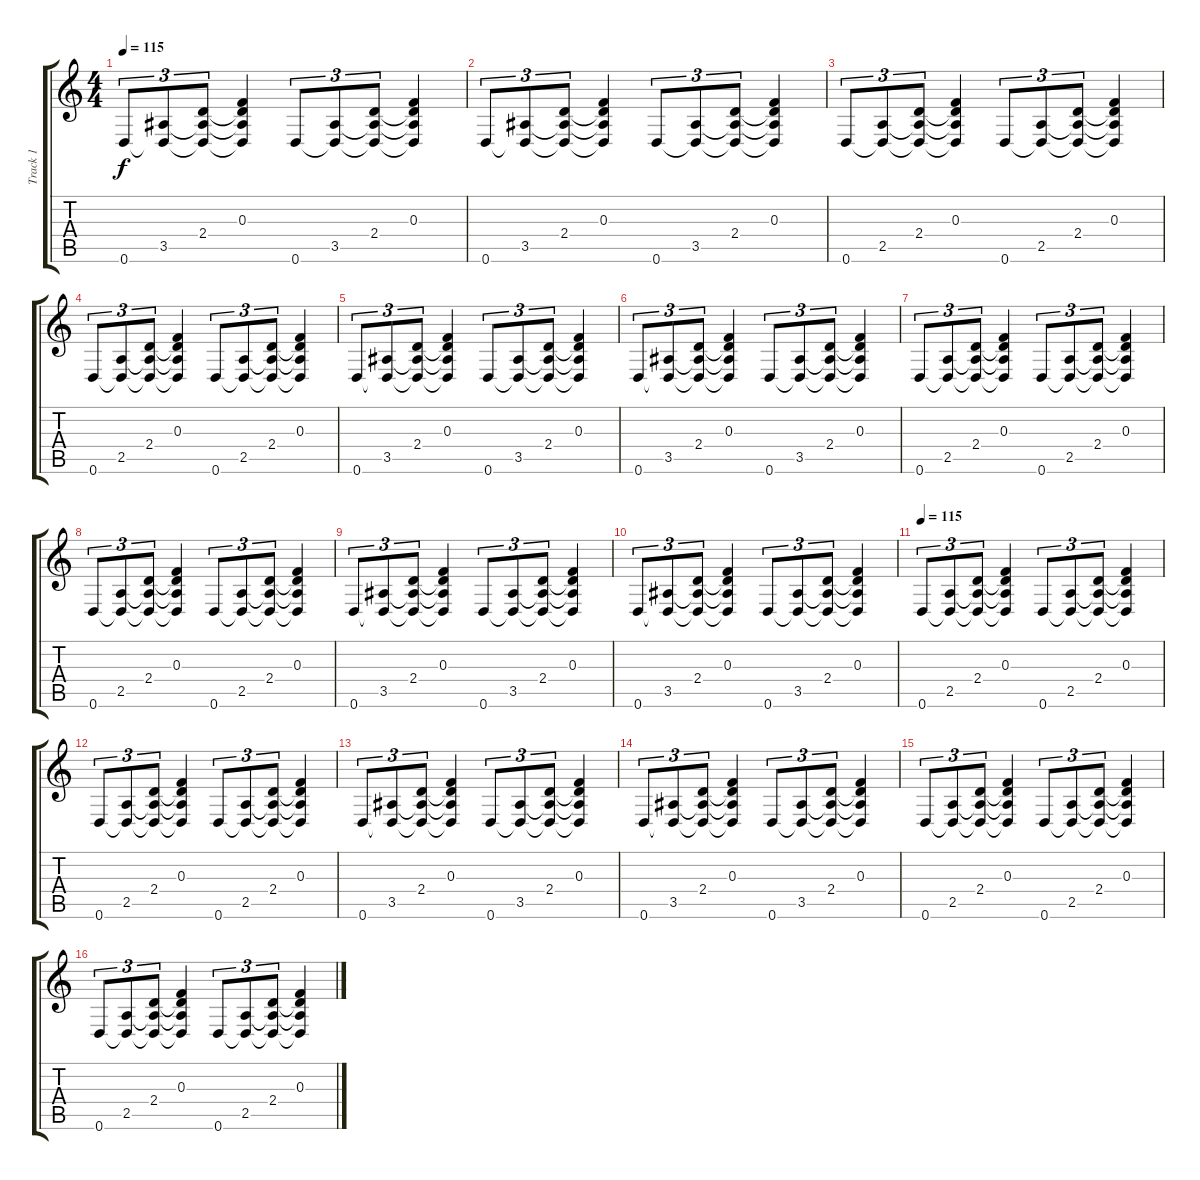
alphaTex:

\track ("Track 1" "Track 1") {instrument distortionguitar}
\staff {score tabs}
\tuning (D4 A3 F3 C3 G2 D2) {hide}
\ts (4 4)
\tempo 115
\clef g2
\ks c
0.6.8{tu (3 2) dy f} (3.5 0.6{t}).8{tu (3 2)} (2.4 3.5{t} 0.6{t}).8{tu (3 2)} (0.3 2.4{t} 3.5{t} 0.6{t}).4 0.6.8{tu (3 2)} (3.5 0.6{t}).8{tu (3 2)} (2.4 3.5{t} 0.6{t}).8{tu (3 2)} (0.3 2.4{t} 3.5{t} 0.6{t}).4 |
0.6.8{tu (3 2)} (3.5 0.6{t}).8{tu (3 2)} (2.4 3.5{t} 0.6{t}).8{tu (3 2)} (0.3 2.4{t} 3.5{t} 0.6{t}).4 0.6.8{tu (3 2)} (3.5 0.6{t}).8{tu (3 2)} (2.4 3.5{t} 0.6{t}).8{tu (3 2)} (0.3 2.4{t} 3.5{t} 0.6{t}).4 |
0.6.8{tu (3 2)} (2.5 0.6{t}).8{tu (3 2)} (2.4 2.5{t} 0.6{t}).8{tu (3 2)} (0.3 2.4{t} 2.5{t} 0.6{t}).4 0.6.8{tu (3 2)} (2.5 0.6{t}).8{tu (3 2)} (2.4 2.5{t} 0.6{t}).8{tu (3 2)} (0.3 2.4{t} 2.5{t} 0.6{t}).4 |
0.6.8{tu (3 2)} (2.5 0.6{t}).8{tu (3 2)} (2.4 2.5{t} 0.6{t}).8{tu (3 2)} (0.3 2.4{t} 2.5{t} 0.6{t}).4 0.6.8{tu (3 2)} (2.5 0.6{t}).8{tu (3 2)} (2.4 2.5{t} 0.6{t}).8{tu (3 2)} (0.3 2.4{t} 2.5{t} 0.6{t}).4 |
0.6.8{tu (3 2)} (3.5 0.6{t}).8{tu (3 2)} (2.4 3.5{t} 0.6{t}).8{tu (3 2)} (0.3 2.4{t} 3.5{t} 0.6{t}).4 0.6.8{tu (3 2)} (3.5 0.6{t}).8{tu (3 2)} (2.4 3.5{t} 0.6{t}).8{tu (3 2)} (0.3 2.4{t} 3.5{t} 0.6{t}).4 |
0.6.8{tu (3 2)} (3.5 0.6{t}).8{tu (3 2)} (2.4 3.5{t} 0.6{t}).8{tu (3 2)} (0.3 2.4{t} 3.5{t} 0.6{t}).4 0.6.8{tu (3 2)} (3.5 0.6{t}).8{tu (3 2)} (2.4 3.5{t} 0.6{t}).8{tu (3 2)} (0.3 2.4{t} 3.5{t} 0.6{t}).4 |
0.6.8{tu (3 2)} (2.5 0.6{t}).8{tu (3 2)} (2.4 2.5{t} 0.6{t}).8{tu (3 2)} (0.3 2.4{t} 2.5{t} 0.6{t}).4 0.6.8{tu (3 2)} (2.5 0.6{t}).8{tu (3 2)} (2.4 2.5{t} 0.6{t}).8{tu (3 2)} (0.3 2.4{t} 2.5{t} 0.6{t}).4 |
0.6.8{tu (3 2)} (2.5 0.6{t}).8{tu (3 2)} (2.4 2.5{t} 0.6{t}).8{tu (3 2)} (0.3 2.4{t} 2.5{t} 0.6{t}).4 0.6.8{tu (3 2)} (2.5 0.6{t}).8{tu (3 2)} (2.4 2.5{t} 0.6{t}).8{tu (3 2)} (0.3 2.4{t} 2.5{t} 0.6{t}).4 |
0.6.8{tu (3 2)} (3.5 0.6{t}).8{tu (3 2)} (2.4 3.5{t} 0.6{t}).8{tu (3 2)} (0.3 2.4{t} 3.5{t} 0.6{t}).4 0.6.8{tu (3 2)} (3.5 0.6{t}).8{tu (3 2)} (2.4 3.5{t} 0.6{t}).8{tu (3 2)} (0.3 2.4{t} 3.5{t} 0.6{t}).4 |
0.6.8{tu (3 2)} (3.5 0.6{t}).8{tu (3 2)} (2.4 3.5{t} 0.6{t}).8{tu (3 2)} (0.3 2.4{t} 3.5{t} 0.6{t}).4 0.6.8{tu (3 2)} (3.5 0.6{t}).8{tu (3 2)} (2.4 3.5{t} 0.6{t}).8{tu (3 2)} (0.3 2.4{t} 3.5{t} 0.6{t}).4 |
\tempo 115
0.6.8{tu (3 2)} (2.5 0.6{t}).8{tu (3 2)} (2.4 2.5{t} 0.6{t}).8{tu (3 2)} (0.3 2.4{t} 2.5{t} 0.6{t}).4 0.6.8{tu (3 2)} (2.5 0.6{t}).8{tu (3 2)} (2.4 2.5{t} 0.6{t}).8{tu (3 2)} (0.3 2.4{t} 2.5{t} 0.6{t}).4 |
0.6.8{tu (3 2)} (2.5 0.6{t}).8{tu (3 2)} (2.4 2.5{t} 0.6{t}).8{tu (3 2)} (0.3 2.4{t} 2.5{t} 0.6{t}).4 0.6.8{tu (3 2)} (2.5 0.6{t}).8{tu (3 2)} (2.4 2.5{t} 0.6{t}).8{tu (3 2)} (0.3 2.4{t} 2.5{t} 0.6{t}).4 |
0.6.8{tu (3 2)} (3.5 0.6{t}).8{tu (3 2)} (2.4 3.5{t} 0.6{t}).8{tu (3 2)} (0.3 2.4{t} 3.5{t} 0.6{t}).4 0.6.8{tu (3 2)} (3.5 0.6{t}).8{tu (3 2)} (2.4 3.5{t} 0.6{t}).8{tu (3 2)} (0.3 2.4{t} 3.5{t} 0.6{t}).4 |
0.6.8{tu (3 2)} (3.5 0.6{t}).8{tu (3 2)} (2.4 3.5{t} 0.6{t}).8{tu (3 2)} (0.3 2.4{t} 3.5{t} 0.6{t}).4 0.6.8{tu (3 2)} (3.5 0.6{t}).8{tu (3 2)} (2.4 3.5{t} 0.6{t}).8{tu (3 2)} (0.3 2.4{t} 3.5{t} 0.6{t}).4 |
0.6.8{tu (3 2)} (2.5 0.6{t}).8{tu (3 2)} (2.4 2.5{t} 0.6{t}).8{tu (3 2)} (0.3 2.4{t} 2.5{t} 0.6{t}).4 0.6.8{tu (3 2)} (2.5 0.6{t}).8{tu (3 2)} (2.4 2.5{t} 0.6{t}).8{tu (3 2)} (0.3 2.4{t} 2.5{t} 0.6{t}).4 |
0.6.8{tu (3 2)} (2.5 0.6{t}).8{tu (3 2)} (2.4 2.5{t} 0.6{t}).8{tu (3 2)} (0.3 2.4{t} 2.5{t} 0.6{t}).4 0.6.8{tu (3 2)} (2.5 0.6{t}).8{tu (3 2)} (2.4 2.5{t} 0.6{t}).8{tu (3 2)} (0.3 2.4{t} 2.5{t} 0.6{t}).4
